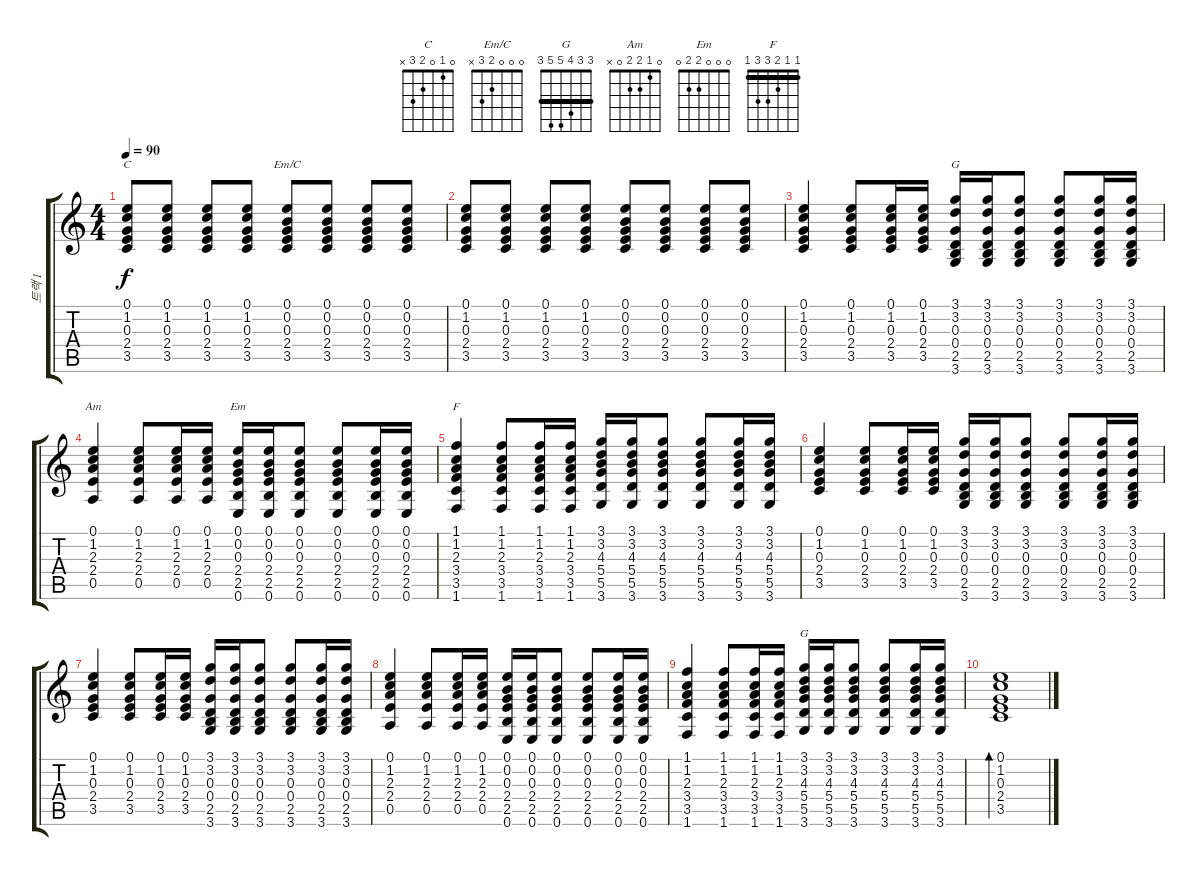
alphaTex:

\track ("트랙 1" "트랙 1") {instrument electricguitarclean}
\staff {score tabs}
\tuning (E4 B3 G3 D3 A2 E2) {hide}
\chord ("C" 0 1 0 2 3 x)
\chord ("Em/C" 0 0 0 2 3 x)
\chord ("G" 3 3 0 0 2 3) {barre 3}
\chord ("Am" 0 1 2 2 0 x)
\chord ("Em" 0 0 0 2 2 0)
\chord ("F" 1 1 2 3 3 1) {barre 1}
\chord ("G" 3 3 4 5 5 3) {barre 3}
\ts (4 4)
\tempo 90
\clef g2
\ks c
(0.1 1.2 0.3 2.4 3.5).8{ch "C" dy f} (0.1 1.2 0.3 2.4 3.5).8 (0.1 1.2 0.3 2.4 3.5).8 (0.1 1.2 0.3 2.4 3.5).8 (0.1 0.2 0.3 2.4 3.5).8{ch "Em/C"} (0.1 0.2 0.3 2.4 3.5).8 (0.1 0.2 0.3 2.4 3.5).8 (0.1 0.2 0.3 2.4 3.5).8 |
(0.1 1.2 0.3 2.4 3.5).8 (0.1 1.2 0.3 2.4 3.5).8 (0.1 1.2 0.3 2.4 3.5).8 (0.1 1.2 0.3 2.4 3.5).8 (0.1 0.2 0.3 2.4 3.5).8 (0.1 0.2 0.3 2.4 3.5).8 (0.1 0.2 0.3 2.4 3.5).8 (0.1 0.2 0.3 2.4 3.5).8 |
(0.1 1.2 0.3 2.4 3.5).4 (0.1 1.2 0.3 2.4 3.5).8 (0.1 1.2 0.3 2.4 3.5).16 (0.1 1.2 0.3 2.4 3.5).16 (3.1 3.2 0.3 0.4 2.5 3.6).16{ch "G"} (3.1 3.2 0.3 0.4 2.5 3.6).16 (3.1 3.2 0.3 0.4 2.5 3.6).8 (3.1 3.2 0.3 0.4 2.5 3.6).8 (3.1 3.2 0.3 0.4 2.5 3.6).16 (3.1 3.2 0.3 0.4 2.5 3.6).16 |
(0.1 1.2 2.3 2.4 0.5).4{ch "Am"} (0.1 1.2 2.3 2.4 0.5).8 (0.1 1.2 2.3 2.4 0.5).16 (0.1 1.2 2.3 2.4 0.5).16 (0.1 0.2 0.3 2.4 2.5 0.6).16{ch "Em"} (0.1 0.2 0.3 2.4 2.5 0.6).16 (0.1 0.2 0.3 2.4 2.5 0.6).8 (0.1 0.2 0.3 2.4 2.5 0.6).8 (0.1 0.2 0.3 2.4 2.5 0.6).16 (0.1 0.2 0.3 2.4 2.5 0.6).16 |
(1.1 1.2 2.3 3.4 3.5 1.6).4{ch "F"} (1.1 1.2 2.3 3.4 3.5 1.6).8 (1.1 1.2 2.3 3.4 3.5 1.6).16 (1.1 1.2 2.3 3.4 3.5 1.6).16 (3.1 3.2 4.3 5.4 5.5 3.6).16 (3.1 3.2 4.3 5.4 5.5 3.6).16 (3.1 3.2 4.3 5.4 5.5 3.6).8 (3.1 3.2 4.3 5.4 5.5 3.6).8 (3.1 3.2 4.3 5.4 5.5 3.6).16 (3.1 3.2 4.3 5.4 5.5 3.6).16 |
(0.1 1.2 0.3 2.4 3.5).4 (0.1 1.2 0.3 2.4 3.5).8 (0.1 1.2 0.3 2.4 3.5).16 (0.1 1.2 0.3 2.4 3.5).16 (3.1 3.2 0.3 0.4 2.5 3.6).16 (3.1 3.2 0.3 0.4 2.5 3.6).16 (3.1 3.2 0.3 0.4 2.5 3.6).8 (3.1 3.2 0.3 0.4 2.5 3.6).8 (3.1 3.2 0.3 0.4 2.5 3.6).16 (3.1 3.2 0.3 0.4 2.5 3.6).16 |
(0.1 1.2 0.3 2.4 3.5).4 (0.1 1.2 0.3 2.4 3.5).8 (0.1 1.2 0.3 2.4 3.5).16 (0.1 1.2 0.3 2.4 3.5).16 (3.1 3.2 0.3 0.4 2.5 3.6).16 (3.1 3.2 0.3 0.4 2.5 3.6).16 (3.1 3.2 0.3 0.4 2.5 3.6).8 (3.1 3.2 0.3 0.4 2.5 3.6).8 (3.1 3.2 0.3 0.4 2.5 3.6).16 (3.1 3.2 0.3 0.4 2.5 3.6).16 |
(0.1 1.2 2.3 2.4 0.5).4 (0.1 1.2 2.3 2.4 0.5).8 (0.1 1.2 2.3 2.4 0.5).16 (0.1 1.2 2.3 2.4 0.5).16 (0.1 0.2 0.3 2.4 2.5 0.6).16 (0.1 0.2 0.3 2.4 2.5 0.6).16 (0.1 0.2 0.3 2.4 2.5 0.6).8 (0.1 0.2 0.3 2.4 2.5 0.6).8 (0.1 0.2 0.3 2.4 2.5 0.6).16 (0.1 0.2 0.3 2.4 2.5 0.6).16 |
(1.1 1.2 2.3 3.4 3.5 1.6).4 (1.1 1.2 2.3 3.4 3.5 1.6).8 (1.1 1.2 2.3 3.4 3.5 1.6).16 (1.1 1.2 2.3 3.4 3.5 1.6).16 (3.1 3.2 4.3 5.4 5.5 3.6).16{ch "G"} (3.1 3.2 4.3 5.4 5.5 3.6).16 (3.1 3.2 4.3 5.4 5.5 3.6).8 (3.1 3.2 4.3 5.4 5.5 3.6).8 (3.1 3.2 4.3 5.4 5.5 3.6).16 (3.1 3.2 4.3 5.4 5.5 3.6).16 |
(0.1 1.2 0.3 2.4 3.5).1{bd 240}
